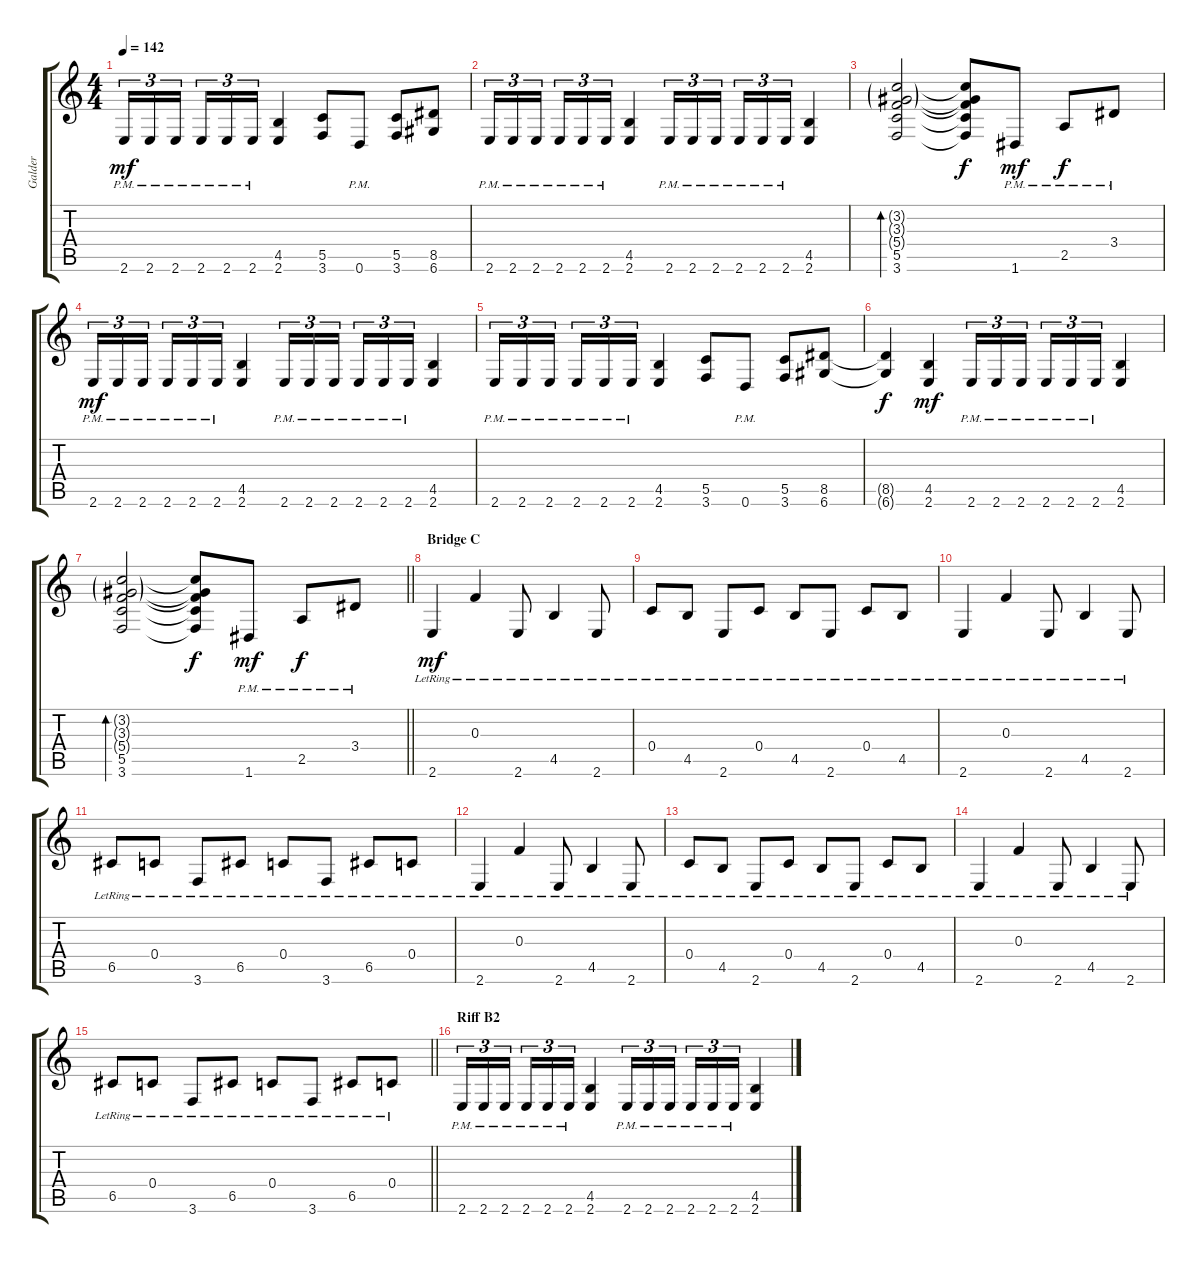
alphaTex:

\track ("Galder" "Galder") {instrument overdrivenguitar}
\staff {score tabs}
\tuning (D4 A3 F3 C3 G2 D2) {hide}
\ts (4 4)
\tempo 142
\clef g2
\ks c
2.6{pm}.16{tu (3 2) dy mf} 2.6{pm}.16{tu (3 2)} 2.6{pm}.16{tu (3 2) beam splitsecondary} 2.6{pm}.16{tu (3 2)} 2.6{pm}.16{tu (3 2)} 2.6{pm}.16{tu (3 2)} (4.5 2.6).4 (5.5 3.6).8 0.6{pm}.8 (5.5 3.6).8 (8.5 6.6).8 |
2.6{pm}.16{tu (3 2)} 2.6{pm}.16{tu (3 2)} 2.6{pm}.16{tu (3 2) beam splitsecondary} 2.6{pm}.16{tu (3 2)} 2.6{pm}.16{tu (3 2)} 2.6{pm}.16{tu (3 2)} (4.5 2.6).4 2.6{pm}.16{tu (3 2)} 2.6{pm}.16{tu (3 2)} 2.6{pm}.16{tu (3 2) beam splitsecondary} 2.6{pm}.16{tu (3 2)} 2.6{pm}.16{tu (3 2)} 2.6{pm}.16{tu (3 2)} (4.5 2.6).4 |
(3.2{g} 3.3{g} 5.4{g} 5.5 3.6).2{bd 120} (3.2{t} 3.3{t} 5.4{t} 5.5{t} 3.6{t}).8{dy f} 1.6{pm}.8{dy mf} 2.5{pm}.8{dy f} 3.4{pm}.8 |
2.6{pm}.16{tu (3 2) dy mf} 2.6{pm}.16{tu (3 2)} 2.6{pm}.16{tu (3 2) beam splitsecondary} 2.6{pm}.16{tu (3 2)} 2.6{pm}.16{tu (3 2)} 2.6{pm}.16{tu (3 2)} (4.5 2.6).4 2.6{pm}.16{tu (3 2)} 2.6{pm}.16{tu (3 2)} 2.6{pm}.16{tu (3 2) beam splitsecondary} 2.6{pm}.16{tu (3 2)} 2.6{pm}.16{tu (3 2)} 2.6{pm}.16{tu (3 2)} (4.5 2.6).4 |
2.6{pm}.16{tu (3 2)} 2.6{pm}.16{tu (3 2)} 2.6{pm}.16{tu (3 2) beam splitsecondary} 2.6{pm}.16{tu (3 2)} 2.6{pm}.16{tu (3 2)} 2.6{pm}.16{tu (3 2)} (4.5 2.6).4 (5.5 3.6).8 0.6{pm}.8 (5.5 3.6).8 (8.5 6.6).8 |
(8.5{t} 6.6{t}).4{dy f} (4.5 2.6).4{dy mf} 2.6{pm}.16{tu (3 2)} 2.6{pm}.16{tu (3 2)} 2.6{pm}.16{tu (3 2) beam splitsecondary} 2.6{pm}.16{tu (3 2)} 2.6{pm}.16{tu (3 2)} 2.6{pm}.16{tu (3 2)} (4.5 2.6).4 |
\barLineRight lightlight
(3.2{g} 3.3{g} 5.4{g} 5.5 3.6).2{bd 120} (3.2{t} 3.3{t} 5.4{t} 5.5{t} 3.6{t}).8{dy f} 1.6{pm}.8{dy mf} 2.5{pm}.8{dy f} 3.4{pm}.8 |
\section ("" "Bridge C")
2.6{lr}.4{dy mf instrument electricguitarclean} 0.3{lr}.4 2.6{lr}.8 4.5{lr}.4 2.6{lr}.8 |
0.4{lr}.8 4.5{lr}.8 2.6{lr}.8 0.4{lr}.8 4.5{lr}.8 2.6{lr}.8 0.4{lr}.8 4.5{lr}.8 |
2.6{lr}.4 0.3{lr}.4 2.6{lr}.8 4.5{lr}.4 2.6{lr}.8 |
6.5{lr}.8 0.4{lr}.8 3.6{lr}.8 6.5{lr}.8 0.4{lr}.8 3.6{lr}.8 6.5{lr}.8 0.4{lr}.8 |
2.6{lr}.4 0.3{lr}.4 2.6{lr}.8 4.5{lr}.4 2.6{lr}.8 |
0.4{lr}.8 4.5{lr}.8 2.6{lr}.8 0.4{lr}.8 4.5{lr}.8 2.6{lr}.8 0.4{lr}.8 4.5{lr}.8 |
2.6{lr}.4 0.3{lr}.4 2.6{lr}.8 4.5{lr}.4 2.6{lr}.8 |
\barLineRight lightlight
6.5{lr}.8 0.4{lr}.8 3.6{lr}.8 6.5{lr}.8 0.4{lr}.8 3.6{lr}.8 6.5{lr}.8 0.4{lr}.8 |
\section ("" "Riff B2")
2.6{pm}.16{tu (3 2) instrument overdrivenguitar} 2.6{pm}.16{tu (3 2)} 2.6{pm}.16{tu (3 2) beam splitsecondary} 2.6{pm}.16{tu (3 2)} 2.6{pm}.16{tu (3 2)} 2.6{pm}.16{tu (3 2)} (4.5 2.6).4 2.6{pm}.16{tu (3 2)} 2.6{pm}.16{tu (3 2)} 2.6{pm}.16{tu (3 2) beam splitsecondary} 2.6{pm}.16{tu (3 2)} 2.6{pm}.16{tu (3 2)} 2.6{pm}.16{tu (3 2)} (4.5 2.6).4
